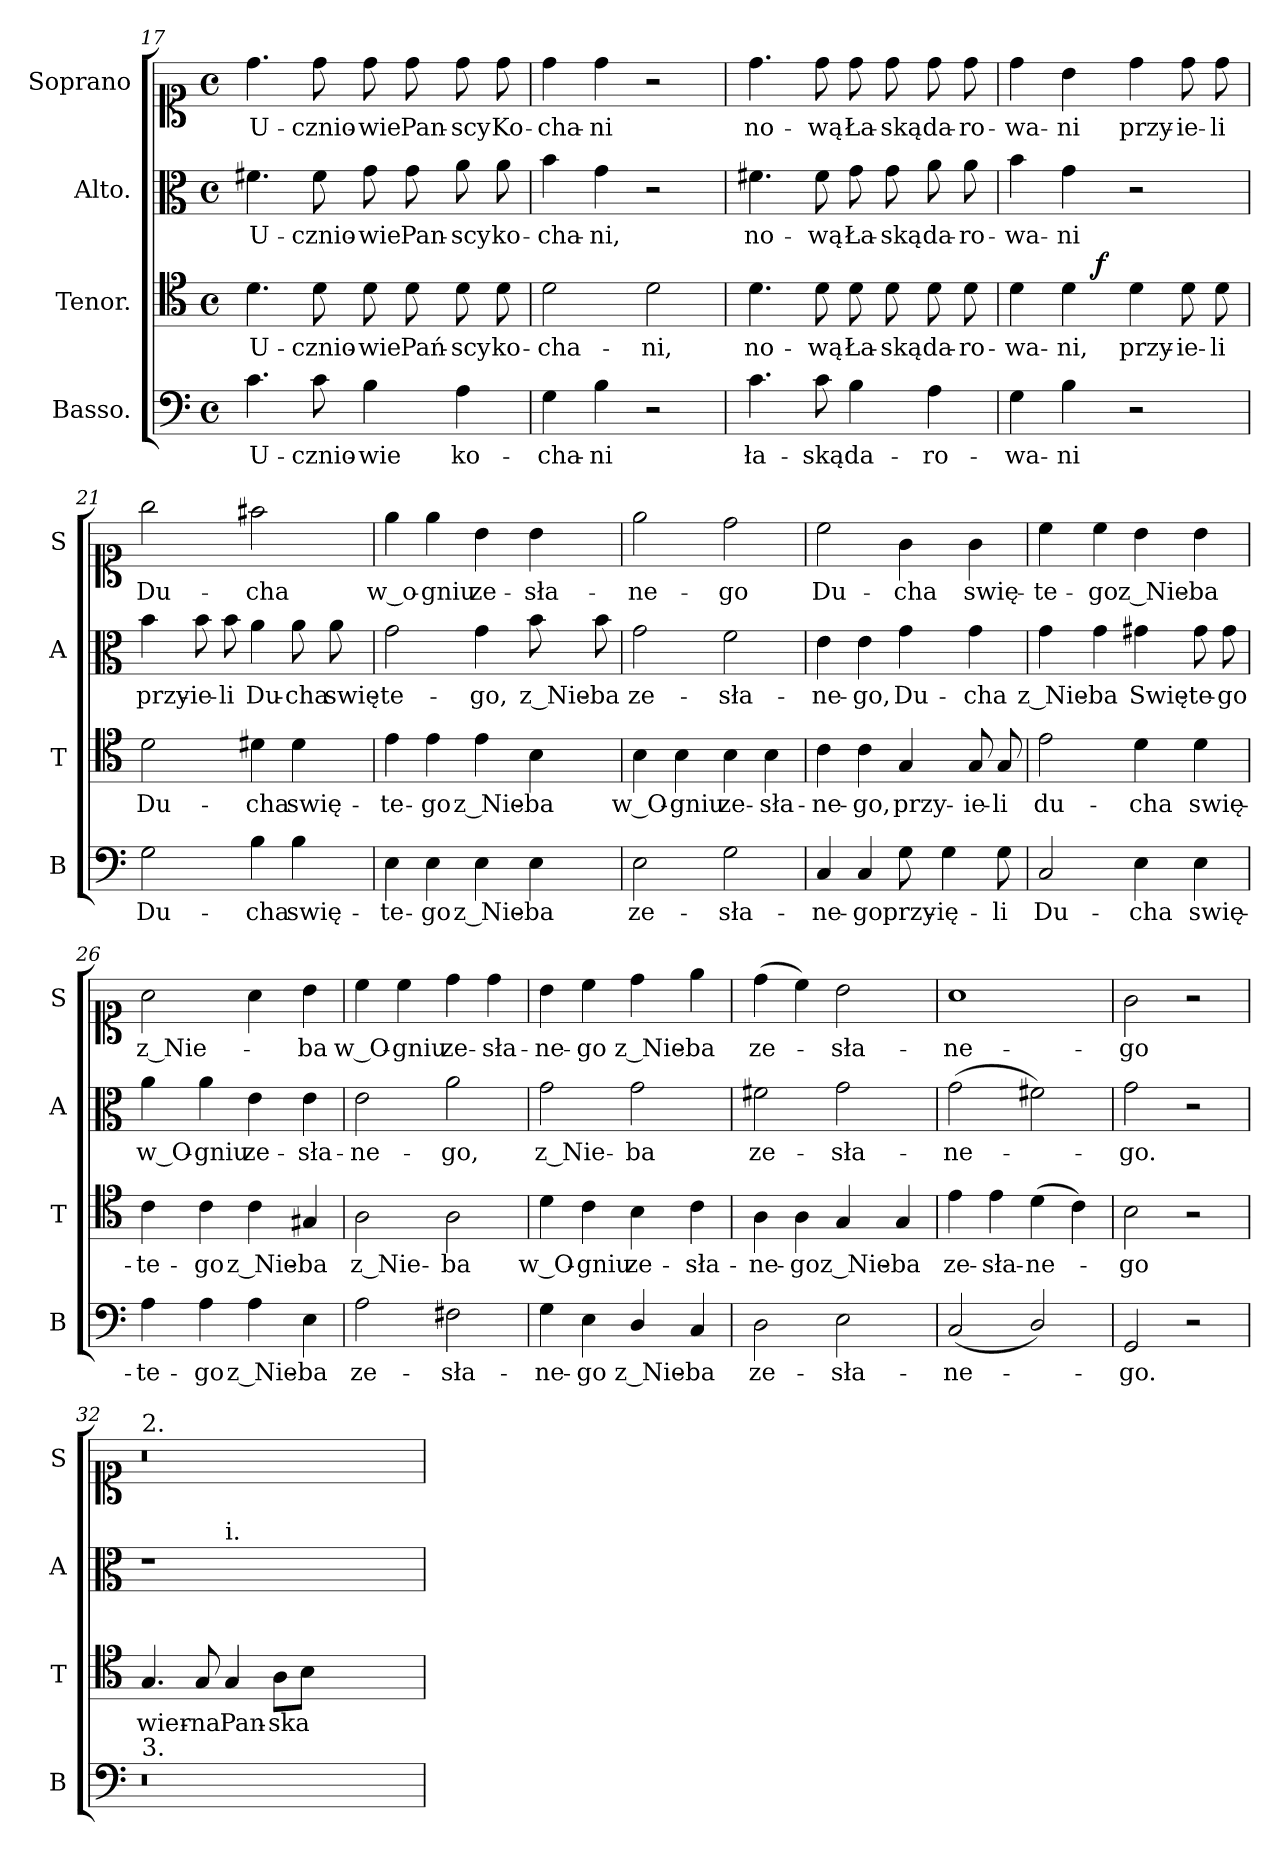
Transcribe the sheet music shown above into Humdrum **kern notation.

**kern	**text	**kern	**text	**dynam	**kern	**text	**kern	**text
*part4	*part4	*part3	*part3	*part3	*part2	*part2	*part1	*part1
*staff4	*staff4	*staff3	*staff3	*staff3	*staff2	*staff2	*staff1	*staff1
*I"Basso.	*	*I"Tenor.	*	*	*I"Alto.	*	*I"Soprano	*
*I'B	*	*I'T	*	*	*I'A	*	*I'S	*
*clefF4	*	*clefC4	*	*	*clefC3	*	*clefC1	*
*k[]	*	*k[]	*	*	*k[]	*	*k[]	*
*M4/4	*	*M4/4	*	*	*M4/4	*	*M4/4	*
*met(c)	*	*met(c)	*	*	*met(c)	*	*met(c)	*
=17	=17	=17	=17	=17	=17	=17	=17	=17
4.c\	U-	4.d\	U-	.	4.f#X\	U-	4.dd\	U-
8c\	-cznio-	8d\	-cznio-	.	8f#\	-cznio-	8dd\	-cznio-
4B\	-wie	8d\	-wie	.	8g\	-wie	8dd\	-wie
.	.	8d\	Pań-	.	8g\	Pan-	8dd\	Pan-
4A\	ko-	8d\	-scy	.	8a\	-scy	8dd\	-scy
.	.	8d\	ko-	.	8a\	ko-	8dd\	Ko-
=18	=18	=18	=18	=18	=18	=18	=18	=18
4G\	-cha-	2d\	-cha-	.	4b\	-cha-	4dd\	-cha-
4B\	-ni	.	.	.	4g\	-ni,	4dd\	-ni
2r	.	2d\	-ni,	.	2r	.	2r	.
=19	=19	=19	=19	=19	=19	=19	=19	=19
4.c\	ła-	4.d\	no-	.	4.f#X\	no-	4.dd\	no-
8c\	-ską	8d\	-wą	.	8f#\	-wą	8dd\	-wą
4B\	da-	8d\	Ła-	.	8g\	Ła-	8dd\	Ła-
.	.	8d\	-ską	.	8g\	-ską	8dd\	-ską
4A\	-ro-	8d\	da-	.	8a\	da-	8dd\	da-
.	.	8d\	-ro-	.	8a\	-ro-	8dd\	-ro-
=20	=20	=20	=20	=20	=20	=20	=20	=20
*	*	*^	*	*	*	*	*	*
4G\	-wa-	4d\	4.ryy	-wa-	.	4b\	-wa-	4dd\	-wa-
4B\	-ni	4d\	.	-ni,	.	4g\	-ni	4b\	-ni
!	!	!	!	!	!LO:DY:b	!	!	!	!
.	.	.	2ryy	.	f	.	.	.	.
2r	.	4d\	.	przy-	.	2r	.	4dd\	przy-
.	.	8d\	.	-ie-	.	.	.	8dd\	-ie-
.	.	8d\	8ryy	-li	.	.	.	8dd\	-li
*	*	*v	*v	*	*	*	*	*	*
=21	=21	=21	=21	=21	=21	=21	=21	=21
2G\	Du-	2d\	Du-	.	4b\	przy-	2gg\	Du-
.	.	.	.	.	8b\	-ie-	.	.
.	.	.	.	.	8b\	-li	.	.
4B\	-cha	4d#X\	-cha	.	4a\	Du-	2ff#X\	-cha
4B\	swię-	4d#\	swię-	.	8a\	-cha	.	.
.	.	.	.	.	8a\	swię-	.	.
=22	=22	=22	=22	=22	=22	=22	=22	=22
4E\	-te-	4e\	-te-	.	2g\	-te-	4ee\	w_o-
4E\	-go	4e\	-go	.	.	.	4ee\	-gniu
4E\	z_Nie-	4e\	z_Nie-	.	4g\	-go,	4b\	ze-
4E\	-ba	4B\	-ba	.	8b\	z_Nie-	4b\	-sła-
.	.	.	.	.	8b\	-ba	.	.
=23	=23	=23	=23	=23	=23	=23	=23	=23
2E\	ze-	4B\	w_O-	.	2g\	ze-	2ee\	-ne-
.	.	4B\	-gniu	.	.	.	.	.
2G\	-sła-	4B\	ze-	.	2f\	-sła-	2dd\	-go
.	.	4B\	-sła-	.	.	.	.	.
=24	=24	=24	=24	=24	=24	=24	=24	=24
4C/	-ne-	4c\	-ne-	.	4e\	-ne-	2cc\	Du-
4C/	-go	4c\	-go,	.	4e\	-go,	.	.
8G\	przy-	4G/	przy-	.	4g\	Du-	4g\	-cha
4G\	-ię-	.	.	.	.	.	.	.
.	.	8G/	-ie-	.	4g\	-cha	4g\	swię-
8G\	-li	8G/	-li	.	.	.	.	.
=25	=25	=25	=25	=25	=25	=25	=25	=25
2C/	Du-	2e\	du-	.	4g\	z_Nie-	4cc\	-te-
.	.	.	.	.	4g\	-ba	4cc\	-go
4E\	-cha	4d\	-cha	.	4g#X\	Swię-	4b\	z_Nie-
4E\	swię-	4d\	swię-	.	8g#\	-te-	4b\	-ba
.	.	.	.	.	8g#\	-go	.	.
=26	=26	=26	=26	=26	=26	=26	=26	=26
4A\	-te-	4c\	-te-	.	4a\	w_O-	2a\	z_Nie-
4A\	-go	4c\	-go	.	4a\	-gniu	.	.
4A\	z_Nie-	4c\	z_Nie-	.	4e\	ze-	4a\	.
4E\	-ba	4G#X/	-ba	.	4e\	-sła-	4b\	-ba
=27	=27	=27	=27	=27	=27	=27	=27	=27
2A\	ze-	2A\	z_Nie-	.	2e\	-ne-	4cc\	w_O-
.	.	.	.	.	.	.	4cc\	-gniu
2F#X\	-sła-	2A\	-ba	.	2a\	-go,	4dd\	ze-
.	.	.	.	.	.	.	4dd\	-sła-
=28	=28	=28	=28	=28	=28	=28	=28	=28
4G\	-ne-	4d\	w_O-	.	2g\	z_Nie-	4b\	-ne-
4E\	-go	4c\	-gniu	.	.	.	4cc\	-go
4D/	z_Nie-	4B\	ze-	.	2g\	-ba	4dd\	z_Nie-
4C/	-ba	4c\	-sła-	.	.	.	4ee\	-ba
=29	=29	=29	=29	=29	=29	=29	=29	=29
2D\	ze-	4A\	-ne-	.	2f#X\	ze-	(>4dd\	ze-
.	.	4A\	-go	.	.	.	4cc\)	.
2E\	-sła-	4G/	z_Nie-	.	2g\	-sła-	2b\	-sła-
.	.	4G/	-ba	.	.	.	.	.
=30	=30	=30	=30	=30	=30	=30	=30	=30
(<2C/	-ne-	4e\	ze-	.	(>2g\	-ne-	1a	-ne-
.	.	4e\	-sła-	.	.	.	.	.
2D/)	.	(>4d\	-ne-	.	2f#X\)	.	.	.
.	.	4c\)	.	.	.	.	.	.
=31	=31	=31	=31	=31	=31	=31	=31	=31
2GG/	-go.	2B\	-go	.	2g\	-go.	2g\	-go
2r	.	2r	.	.	2r	.	2r	.
=32	=32	=32	=32	=32	=32	=32	=32	=32
!	!	!	!	!	!	!	!LO:TX:a:t=2.	!
!LO:TX:a:t=3.	!	!	!	!	!	!	!	!
*	*	*	*	*	*^	*	*	*
0r	.	4.G/	wier-	.	1r	2ryy	.	0r	.
.	.	8G/	-na	.	.	.	.	.	.
!	!	!	!	!	!	!LO:TX:a:t=i.	!	!	!
.	.	4G/	Pan-	.	.	1.ryy	.	.	.
.	.	8A\L	-ska	.	.	.	.	.	.
.	.	8B\J	.	.	.	.	.	.	.
.	.	1ryy	.	.	1ryy	.	.	.	.
*	*	*	*	*	*v	*v	*	*	*
=	=	=	=	=	=	=	=	=
*-	*-	*-	*-	*-	*-	*-	*-	*-
